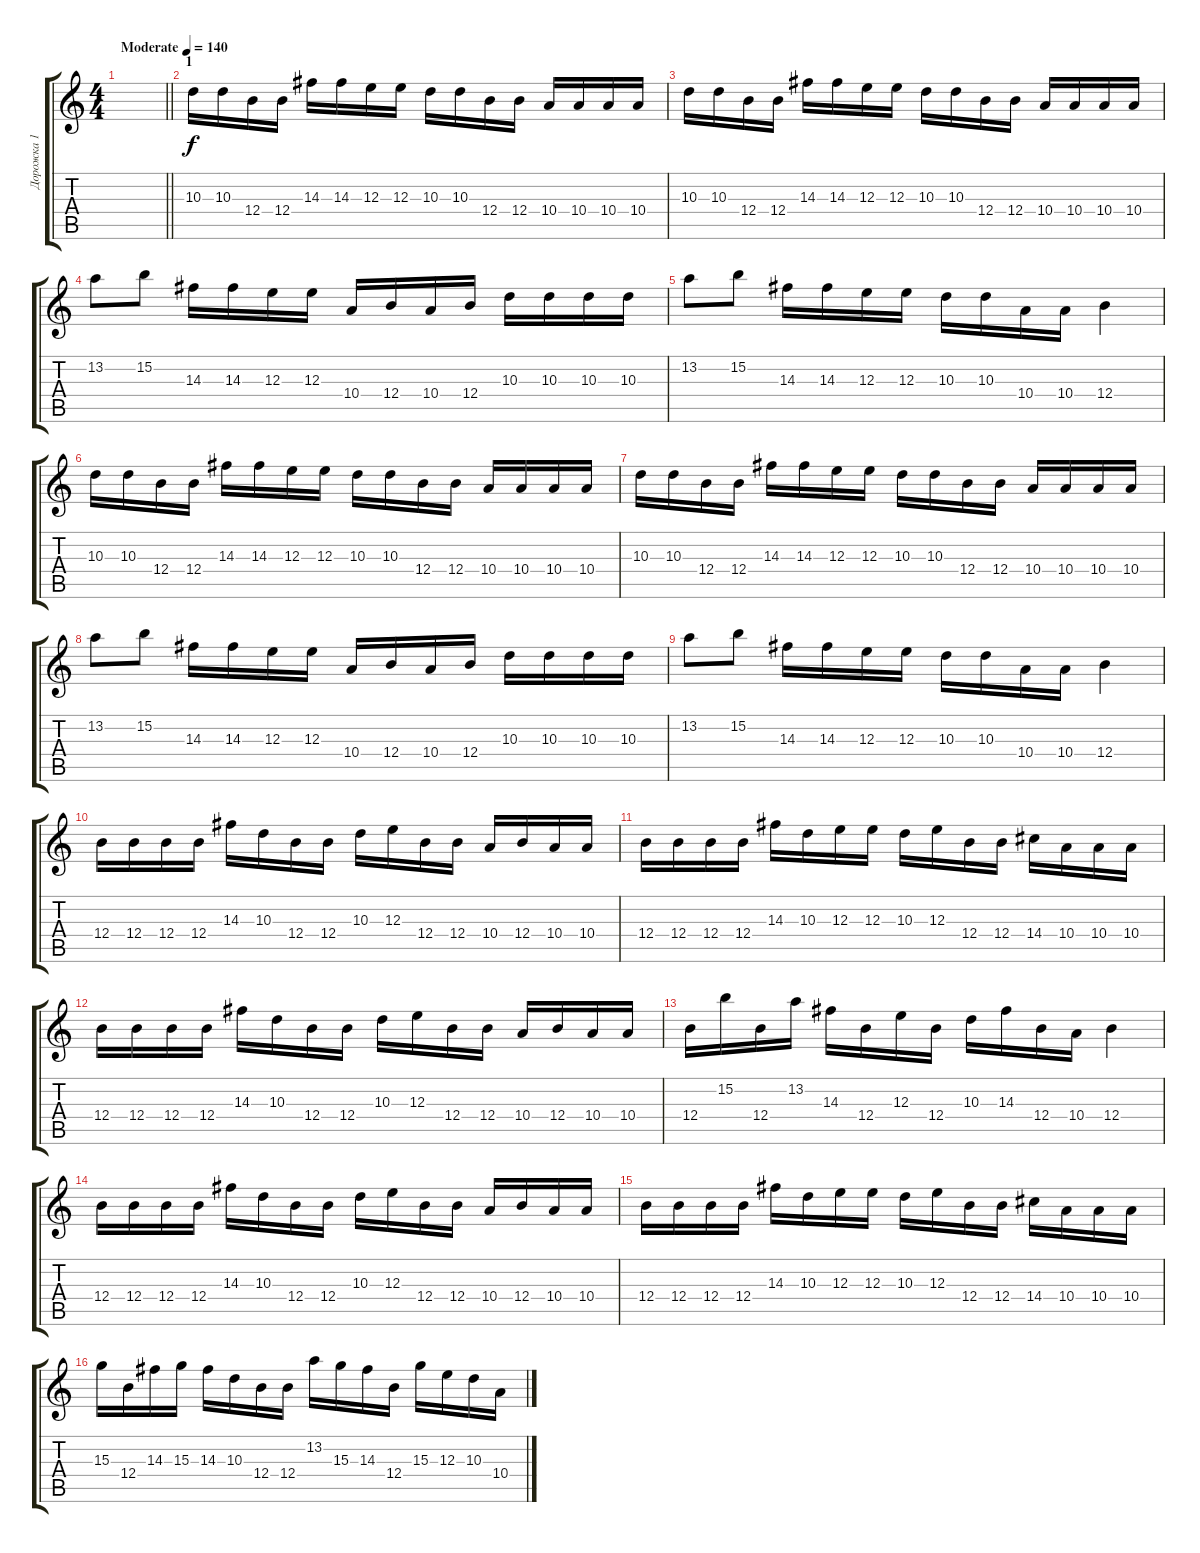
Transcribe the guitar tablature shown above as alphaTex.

\track ("Дорожка 1" "Дорожка 1") {instrument distortionguitar}
\staff {score tabs}
\tuning (Db4 Ab3 E3 B2 Gb2 B1) {hide}
\ts (4 4)
\tempo (140 "Moderate")
\clef g2
\barLineRight lightlight
\ks c
|
\section ("" "1")
10.3.16 10.3.16 12.4.16 12.4.16 14.3.16 14.3.16 12.3.16 12.3.16 10.3.16 10.3.16 12.4.16 12.4.16 10.4.16 10.4.16 10.4.16 10.4.16 |
10.3.16 10.3.16 12.4.16 12.4.16 14.3.16 14.3.16 12.3.16 12.3.16 10.3.16 10.3.16 12.4.16 12.4.16 10.4.16 10.4.16 10.4.16 10.4.16 |
13.2.8 15.2.8 14.3.16 14.3.16 12.3.16 12.3.16 10.4.16 12.4.16 10.4.16 12.4.16 10.3.16 10.3.16 10.3.16 10.3.16 |
13.2.8 15.2.8 14.3.16 14.3.16 12.3.16 12.3.16 10.3.16 10.3.16 10.4.16 10.4.16 12.4.4 |
10.3.16 10.3.16 12.4.16 12.4.16 14.3.16 14.3.16 12.3.16 12.3.16 10.3.16 10.3.16 12.4.16 12.4.16 10.4.16 10.4.16 10.4.16 10.4.16 |
10.3.16 10.3.16 12.4.16 12.4.16 14.3.16 14.3.16 12.3.16 12.3.16 10.3.16 10.3.16 12.4.16 12.4.16 10.4.16 10.4.16 10.4.16 10.4.16 |
13.2.8 15.2.8 14.3.16 14.3.16 12.3.16 12.3.16 10.4.16 12.4.16 10.4.16 12.4.16 10.3.16 10.3.16 10.3.16 10.3.16 |
13.2.8 15.2.8 14.3.16 14.3.16 12.3.16 12.3.16 10.3.16 10.3.16 10.4.16 10.4.16 12.4.4 |
12.4.16 12.4.16 12.4.16 12.4.16 14.3.16 10.3.16 12.4.16 12.4.16 10.3.16 12.3.16 12.4.16 12.4.16 10.4.16 12.4.16 10.4.16 10.4.16 |
12.4.16 12.4.16 12.4.16 12.4.16 14.3.16 10.3.16 12.3.16 12.3.16 10.3.16 12.3.16 12.4.16 12.4.16 14.4.16 10.4.16 10.4.16 10.4.16 |
12.4.16 12.4.16 12.4.16 12.4.16 14.3.16 10.3.16 12.4.16 12.4.16 10.3.16 12.3.16 12.4.16 12.4.16 10.4.16 12.4.16 10.4.16 10.4.16 |
12.4.16 15.2.16 12.4.16 13.2.16 14.3.16 12.4.16 12.3.16 12.4.16 10.3.16 14.3.16 12.4.16 10.4.16 12.4.4 |
12.4.16 12.4.16 12.4.16 12.4.16 14.3.16 10.3.16 12.4.16 12.4.16 10.3.16 12.3.16 12.4.16 12.4.16 10.4.16 12.4.16 10.4.16 10.4.16 |
12.4.16 12.4.16 12.4.16 12.4.16 14.3.16 10.3.16 12.3.16 12.3.16 10.3.16 12.3.16 12.4.16 12.4.16 14.4.16 10.4.16 10.4.16 10.4.16 |
15.3.16 12.4.16 14.3.16 15.3.16 14.3.16 10.3.16 12.4.16 12.4.16 13.2.16 15.3.16 14.3.16 12.4.16 15.3.16 12.3.16 10.3.16 10.4.16
